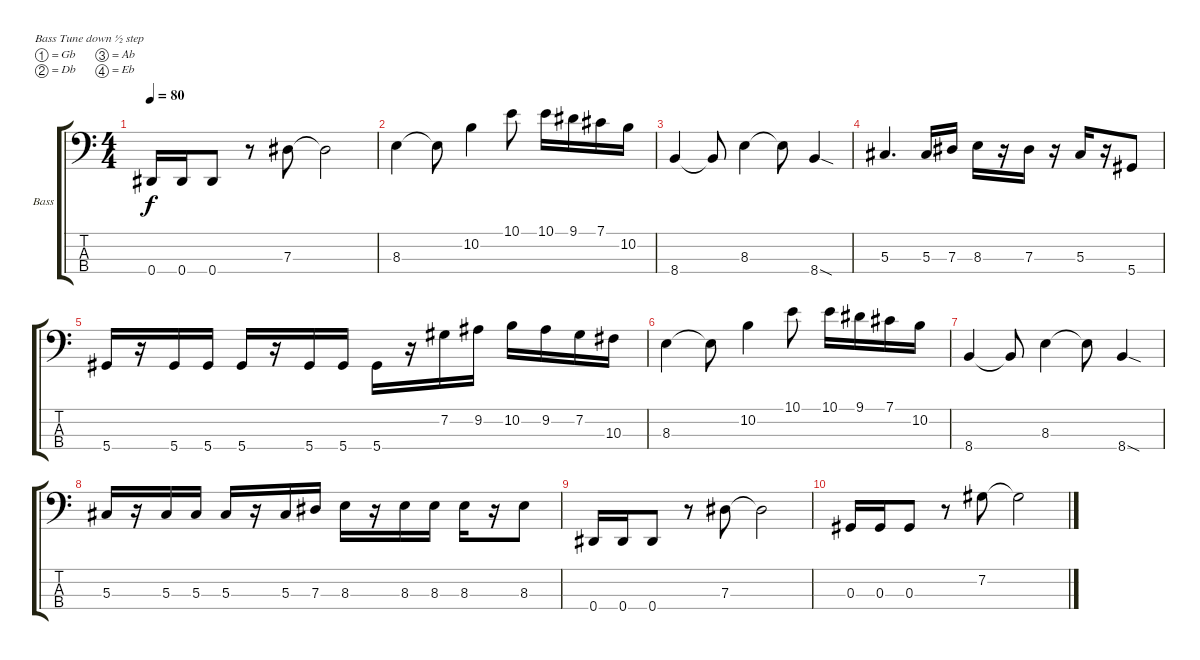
\defaultSystemsLayout 4
\bracketExtendMode groupsimilarinstruments
\firstSystemTrackNameOrientation horizontal
\otherSystemsTrackNameOrientation horizontal
\track ("Dubinin" "Bass") {instrument acousticbass}
\staff {score tabs}
\tuning (Gb2 Db2 Ab1 Eb1)
\ts (4 4)
\tempo 80
\clef f4
\ks c
0.4.16{dy f} 0.4.16 0.4.8 r.8 7.3.8 7.3{t}.2 |
8.3.4 8.3{t}.8 10.2.4 10.1.8 10.1.16 9.1.16 7.1.16 10.2.16 |
8.4.4 8.4{t}.8 8.3.4 8.3{t}.8 8.4{sod}.4 |
5.3.4{d} 5.3.16 7.3.16 8.3.16 r.16 7.3.16 r.16 5.3.16 r.16 5.4.8 |
5.4.16 r.16 5.4.16 5.4.16 5.4.16 r.16 5.4.16 5.4.16 5.4.16 r.16 7.2.16 9.2.16 10.2.16 9.2.16 7.2.16 10.3.16 |
8.3.4 8.3{t}.8 10.2.4 10.1.8 10.1.16 9.1.16 7.1.16 10.2.16 |
8.4.4 8.4{t}.8 8.3.4 8.3{t}.8 8.4{sod}.4 |
5.3.16 r.16 5.3.16 5.3.16 5.3.16 r.16 5.3.16 7.3.16 8.3.16 r.16 8.3.16 8.3.16 8.3.16 r.16 8.3.8 |
0.4.16 0.4.16 0.4.8 r.8 7.3.8 7.3{t}.2 |
0.3.16 0.3.16 0.3.8 r.8 7.2.8 7.2{t}.2
